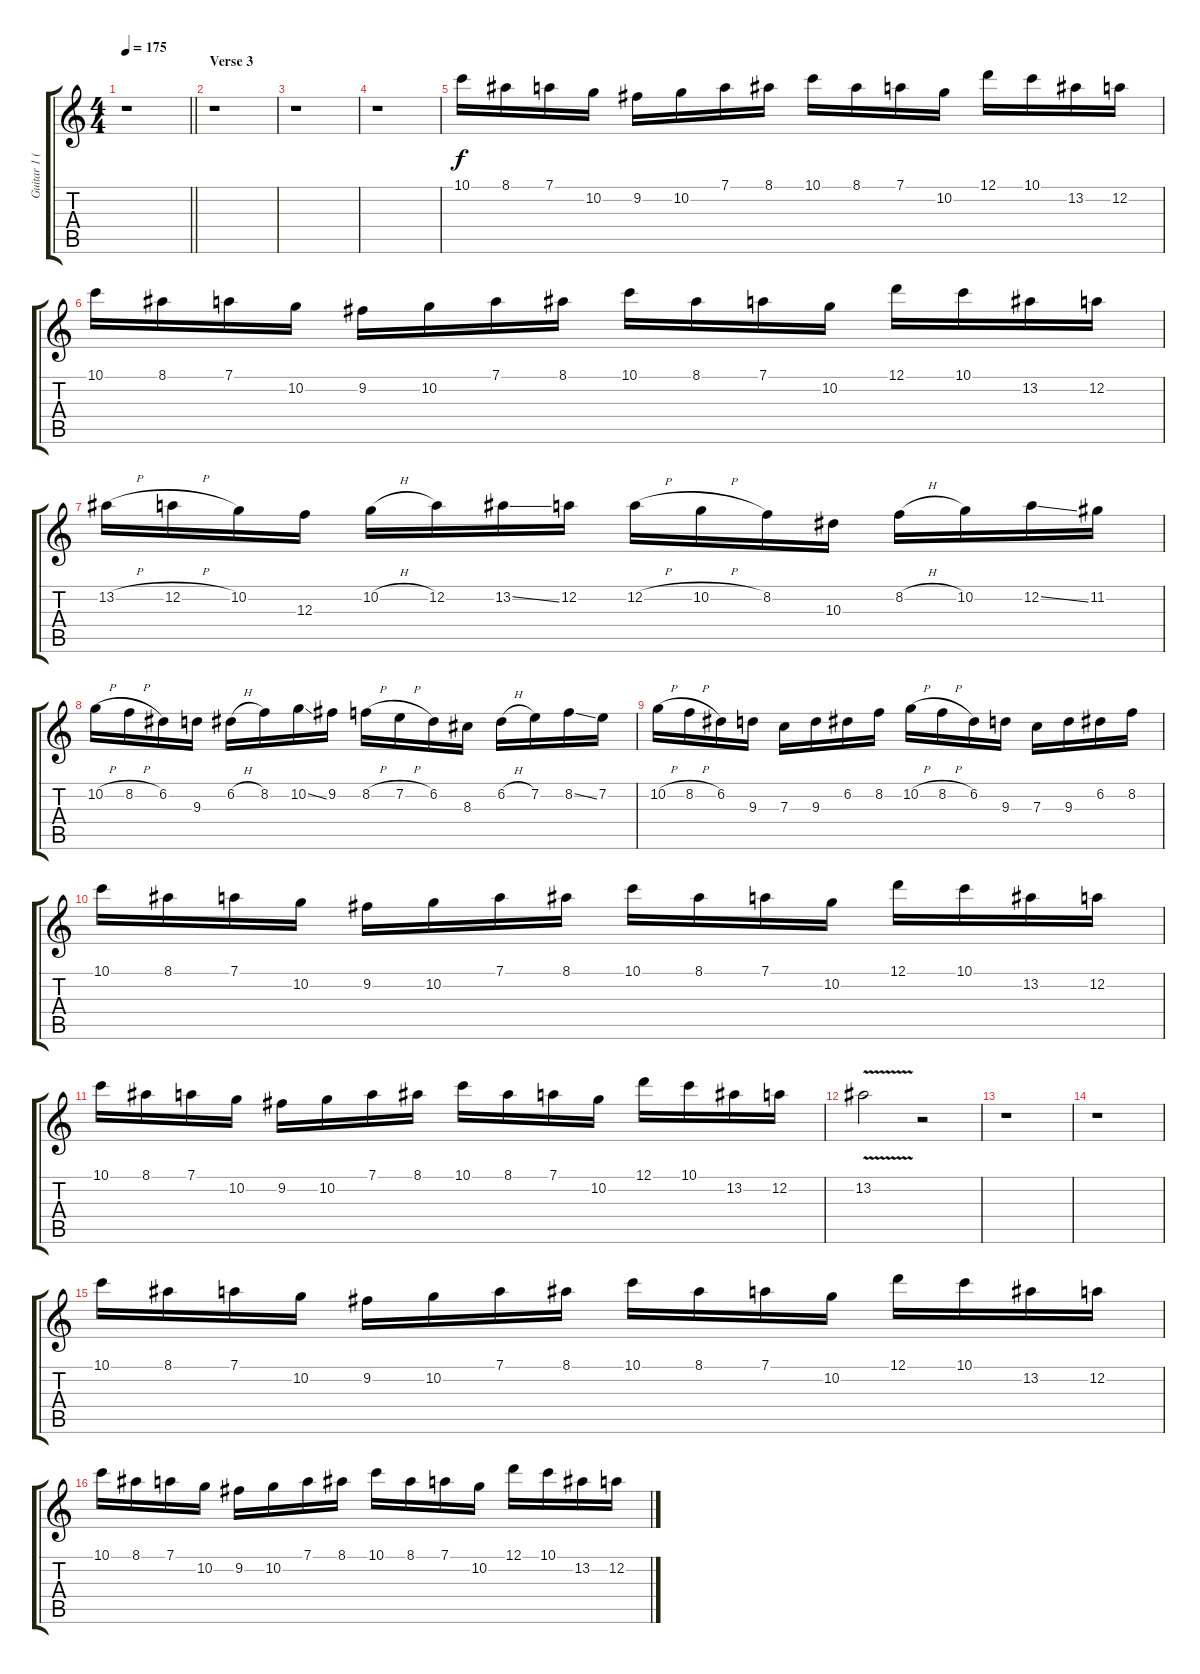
\track ("Guitar 1 (Lead)" "Guitar 1 (") {instrument overdrivenguitar}
\staff {score tabs}
\tuning (D4 A3 F3 C3 G2 D2) {hide}
\ts (4 4)
\tempo 175
\clef g2
\barLineRight lightlight
\ks c
r.1{dy f} |
\section ("" "Verse 3")
r.1 |
r.1 |
r.1 |
10.1.16{volume 14 balance 14} 8.1.16 7.1.16 10.2.16 9.2.16 10.2.16 7.1.16 8.1.16 10.1.16 8.1.16 7.1.16 10.2.16 12.1.16 10.1.16 13.2.16 12.2.16 |
10.1.16 8.1.16 7.1.16 10.2.16 9.2.16 10.2.16 7.1.16 8.1.16 10.1.16 8.1.16 7.1.16 10.2.16 12.1.16 10.1.16 13.2.16 12.2.16 |
13.2{h}.16{volume 15 balance 14} 12.2{h}.16 10.2.16 12.3.16 10.2{h}.16 12.2.16 13.2{ss}.16 12.2.16 12.2{h}.16 10.2{h}.16 8.2.16 10.3.16 8.2{h}.16 10.2.16 12.2{ss}.16 11.2.16 |
10.2{h}.16 8.2{h}.16 6.2.16 9.3.16 6.2{h}.16 8.2.16 10.2{ss}.16 9.2.16 8.2{h}.16 7.2{h}.16 6.2.16 8.3.16 6.2{h}.16 7.2.16 8.2{ss}.16 7.2.16 |
10.2{h}.16 8.2{h}.16 6.2.16 9.3.16 7.3.16 9.3.16 6.2.16 8.2.16 10.2{h}.16 8.2{h}.16 6.2.16 9.3.16 7.3.16 9.3.16 6.2.16 8.2.16 |
10.1.16{volume 14 balance 14} 8.1.16 7.1.16 10.2.16 9.2.16 10.2.16 7.1.16 8.1.16 10.1.16 8.1.16 7.1.16 10.2.16 12.1.16 10.1.16 13.2.16 12.2.16 |
10.1.16 8.1.16 7.1.16 10.2.16 9.2.16 10.2.16 7.1.16 8.1.16 10.1.16 8.1.16 7.1.16 10.2.16 12.1.16 10.1.16 13.2.16 12.2.16 |
13.2{v}.2 r.2 |
r.1 |
r.1 |
10.1.16{volume 14 balance 14} 8.1.16 7.1.16 10.2.16 9.2.16 10.2.16 7.1.16 8.1.16 10.1.16 8.1.16 7.1.16 10.2.16 12.1.16 10.1.16 13.2.16 12.2.16 |
10.1.16 8.1.16 7.1.16 10.2.16 9.2.16 10.2.16 7.1.16 8.1.16 10.1.16 8.1.16 7.1.16 10.2.16 12.1.16 10.1.16 13.2.16 12.2.16
